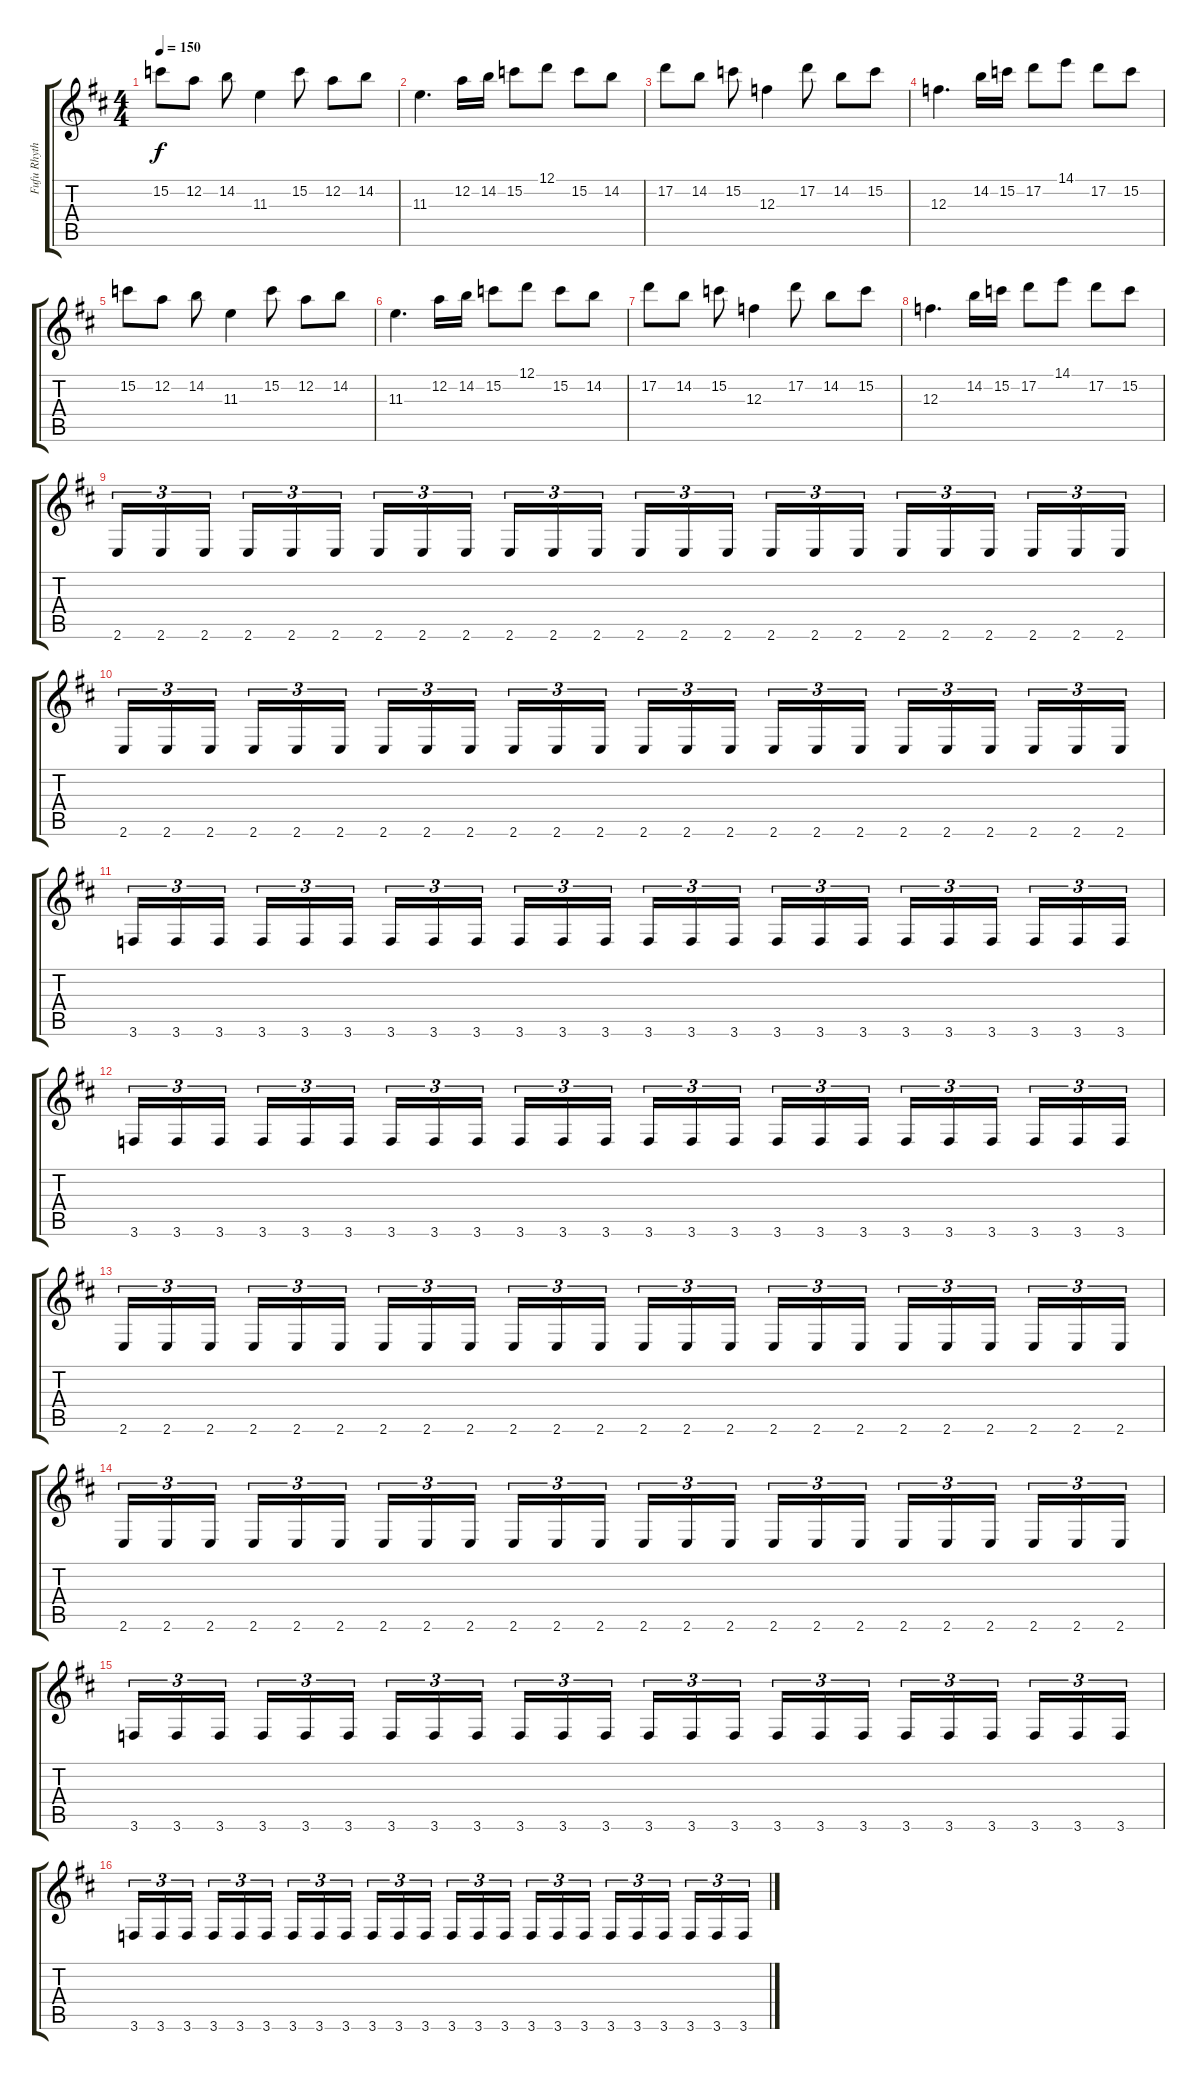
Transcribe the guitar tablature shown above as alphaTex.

\track ("Fufu Rhythm" "Fufu Rhyth") {instrument distortionguitar}
\staff {score tabs}
\tuning (D4 A3 F3 C3 G2 D2) {hide}
\ts (4 4)
\tempo 150
\clef g2
\ks d
15.2.8{dy f} 12.2.8 14.2.8 11.3.4 15.2.8 12.2.8 14.2.8 |
11.3.4{d} 12.2.16 14.2.16 15.2.8 12.1.8 15.2.8 14.2.8 |
17.2.8 14.2.8 15.2.8 12.3.4 17.2.8 14.2.8 15.2.8 |
12.3.4{d} 14.2.16 15.2.16 17.2.8 14.1.8 17.2.8 15.2.8 |
15.2.8 12.2.8 14.2.8 11.3.4 15.2.8 12.2.8 14.2.8 |
11.3.4{d} 12.2.16 14.2.16 15.2.8 12.1.8 15.2.8 14.2.8 |
17.2.8 14.2.8 15.2.8 12.3.4 17.2.8 14.2.8 15.2.8 |
12.3.4{d} 14.2.16 15.2.16 17.2.8 14.1.8 17.2.8 15.2.8 |
2.6.16{tu (3 2)} 2.6.16{tu (3 2)} 2.6.16{tu (3 2) beam splitsecondary} 2.6.16{tu (3 2)} 2.6.16{tu (3 2)} 2.6.16{tu (3 2)} 2.6.16{tu (3 2)} 2.6.16{tu (3 2)} 2.6.16{tu (3 2) beam splitsecondary} 2.6.16{tu (3 2)} 2.6.16{tu (3 2)} 2.6.16{tu (3 2)} 2.6.16{tu (3 2)} 2.6.16{tu (3 2)} 2.6.16{tu (3 2) beam splitsecondary} 2.6.16{tu (3 2)} 2.6.16{tu (3 2)} 2.6.16{tu (3 2)} 2.6.16{tu (3 2)} 2.6.16{tu (3 2)} 2.6.16{tu (3 2) beam splitsecondary} 2.6.16{tu (3 2)} 2.6.16{tu (3 2)} 2.6.16{tu (3 2)} |
2.6.16{tu (3 2)} 2.6.16{tu (3 2)} 2.6.16{tu (3 2) beam splitsecondary} 2.6.16{tu (3 2)} 2.6.16{tu (3 2)} 2.6.16{tu (3 2)} 2.6.16{tu (3 2)} 2.6.16{tu (3 2)} 2.6.16{tu (3 2) beam splitsecondary} 2.6.16{tu (3 2)} 2.6.16{tu (3 2)} 2.6.16{tu (3 2)} 2.6.16{tu (3 2)} 2.6.16{tu (3 2)} 2.6.16{tu (3 2) beam splitsecondary} 2.6.16{tu (3 2)} 2.6.16{tu (3 2)} 2.6.16{tu (3 2)} 2.6.16{tu (3 2)} 2.6.16{tu (3 2)} 2.6.16{tu (3 2) beam splitsecondary} 2.6.16{tu (3 2)} 2.6.16{tu (3 2)} 2.6.16{tu (3 2)} |
3.6.16{tu (3 2)} 3.6.16{tu (3 2)} 3.6.16{tu (3 2) beam splitsecondary} 3.6.16{tu (3 2)} 3.6.16{tu (3 2)} 3.6.16{tu (3 2)} 3.6.16{tu (3 2)} 3.6.16{tu (3 2)} 3.6.16{tu (3 2) beam splitsecondary} 3.6.16{tu (3 2)} 3.6.16{tu (3 2)} 3.6.16{tu (3 2)} 3.6.16{tu (3 2)} 3.6.16{tu (3 2)} 3.6.16{tu (3 2) beam splitsecondary} 3.6.16{tu (3 2)} 3.6.16{tu (3 2)} 3.6.16{tu (3 2)} 3.6.16{tu (3 2)} 3.6.16{tu (3 2)} 3.6.16{tu (3 2) beam splitsecondary} 3.6.16{tu (3 2)} 3.6.16{tu (3 2)} 3.6.16{tu (3 2)} |
3.6.16{tu (3 2)} 3.6.16{tu (3 2)} 3.6.16{tu (3 2) beam splitsecondary} 3.6.16{tu (3 2)} 3.6.16{tu (3 2)} 3.6.16{tu (3 2)} 3.6.16{tu (3 2)} 3.6.16{tu (3 2)} 3.6.16{tu (3 2) beam splitsecondary} 3.6.16{tu (3 2)} 3.6.16{tu (3 2)} 3.6.16{tu (3 2)} 3.6.16{tu (3 2)} 3.6.16{tu (3 2)} 3.6.16{tu (3 2) beam splitsecondary} 3.6.16{tu (3 2)} 3.6.16{tu (3 2)} 3.6.16{tu (3 2)} 3.6.16{tu (3 2)} 3.6.16{tu (3 2)} 3.6.16{tu (3 2) beam splitsecondary} 3.6.16{tu (3 2)} 3.6.16{tu (3 2)} 3.6.16{tu (3 2)} |
2.6.16{tu (3 2)} 2.6.16{tu (3 2)} 2.6.16{tu (3 2) beam splitsecondary} 2.6.16{tu (3 2)} 2.6.16{tu (3 2)} 2.6.16{tu (3 2)} 2.6.16{tu (3 2)} 2.6.16{tu (3 2)} 2.6.16{tu (3 2) beam splitsecondary} 2.6.16{tu (3 2)} 2.6.16{tu (3 2)} 2.6.16{tu (3 2)} 2.6.16{tu (3 2)} 2.6.16{tu (3 2)} 2.6.16{tu (3 2) beam splitsecondary} 2.6.16{tu (3 2)} 2.6.16{tu (3 2)} 2.6.16{tu (3 2)} 2.6.16{tu (3 2)} 2.6.16{tu (3 2)} 2.6.16{tu (3 2) beam splitsecondary} 2.6.16{tu (3 2)} 2.6.16{tu (3 2)} 2.6.16{tu (3 2)} |
2.6.16{tu (3 2)} 2.6.16{tu (3 2)} 2.6.16{tu (3 2) beam splitsecondary} 2.6.16{tu (3 2)} 2.6.16{tu (3 2)} 2.6.16{tu (3 2)} 2.6.16{tu (3 2)} 2.6.16{tu (3 2)} 2.6.16{tu (3 2) beam splitsecondary} 2.6.16{tu (3 2)} 2.6.16{tu (3 2)} 2.6.16{tu (3 2)} 2.6.16{tu (3 2)} 2.6.16{tu (3 2)} 2.6.16{tu (3 2) beam splitsecondary} 2.6.16{tu (3 2)} 2.6.16{tu (3 2)} 2.6.16{tu (3 2)} 2.6.16{tu (3 2)} 2.6.16{tu (3 2)} 2.6.16{tu (3 2) beam splitsecondary} 2.6.16{tu (3 2)} 2.6.16{tu (3 2)} 2.6.16{tu (3 2)} |
3.6.16{tu (3 2)} 3.6.16{tu (3 2)} 3.6.16{tu (3 2) beam splitsecondary} 3.6.16{tu (3 2)} 3.6.16{tu (3 2)} 3.6.16{tu (3 2)} 3.6.16{tu (3 2)} 3.6.16{tu (3 2)} 3.6.16{tu (3 2) beam splitsecondary} 3.6.16{tu (3 2)} 3.6.16{tu (3 2)} 3.6.16{tu (3 2)} 3.6.16{tu (3 2)} 3.6.16{tu (3 2)} 3.6.16{tu (3 2) beam splitsecondary} 3.6.16{tu (3 2)} 3.6.16{tu (3 2)} 3.6.16{tu (3 2)} 3.6.16{tu (3 2)} 3.6.16{tu (3 2)} 3.6.16{tu (3 2) beam splitsecondary} 3.6.16{tu (3 2)} 3.6.16{tu (3 2)} 3.6.16{tu (3 2)} |
3.6.16{tu (3 2)} 3.6.16{tu (3 2)} 3.6.16{tu (3 2) beam splitsecondary} 3.6.16{tu (3 2)} 3.6.16{tu (3 2)} 3.6.16{tu (3 2)} 3.6.16{tu (3 2)} 3.6.16{tu (3 2)} 3.6.16{tu (3 2) beam splitsecondary} 3.6.16{tu (3 2)} 3.6.16{tu (3 2)} 3.6.16{tu (3 2)} 3.6.16{tu (3 2)} 3.6.16{tu (3 2)} 3.6.16{tu (3 2) beam splitsecondary} 3.6.16{tu (3 2)} 3.6.16{tu (3 2)} 3.6.16{tu (3 2)} 3.6.16{tu (3 2)} 3.6.16{tu (3 2)} 3.6.16{tu (3 2) beam splitsecondary} 3.6.16{tu (3 2)} 3.6.16{tu (3 2)} 3.6.16{tu (3 2)}
